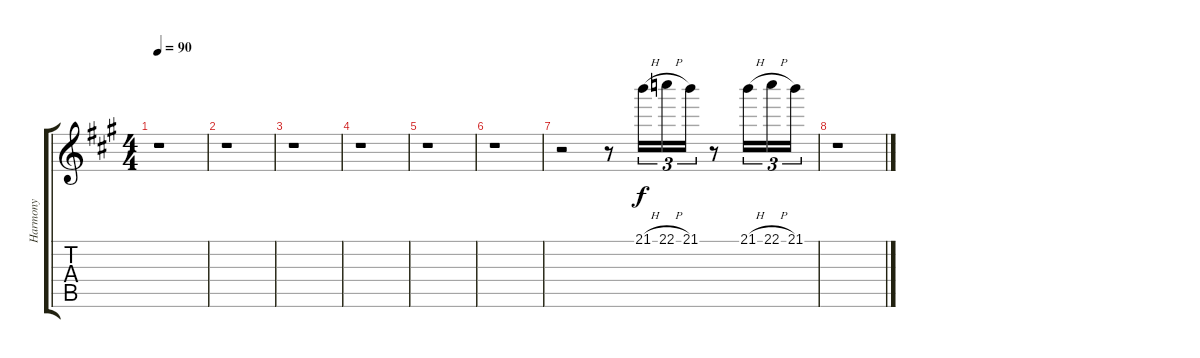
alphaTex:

\track ("Harmony" "Harmony") {instrument acousticguitarsteel}
\staff {score tabs}
\tuning (D4 A3 F3 C3 G2 D2) {hide}
\ts (4 4)
\tempo 90
\clef g2
\ks a
r.1{dy f} |
r.1 |
r.1 |
r.1 |
r.1 |
r.1 |
r.2 r.8 21.1{h}.16{tu (3 2) instrument synthbass1} 22.1{h}.16{tu (3 2)} 21.1.16{tu (3 2)} r.8 21.1{h}.16{tu (3 2)} 22.1{h}.16{tu (3 2)} 21.1.16{tu (3 2)} |
r.1
